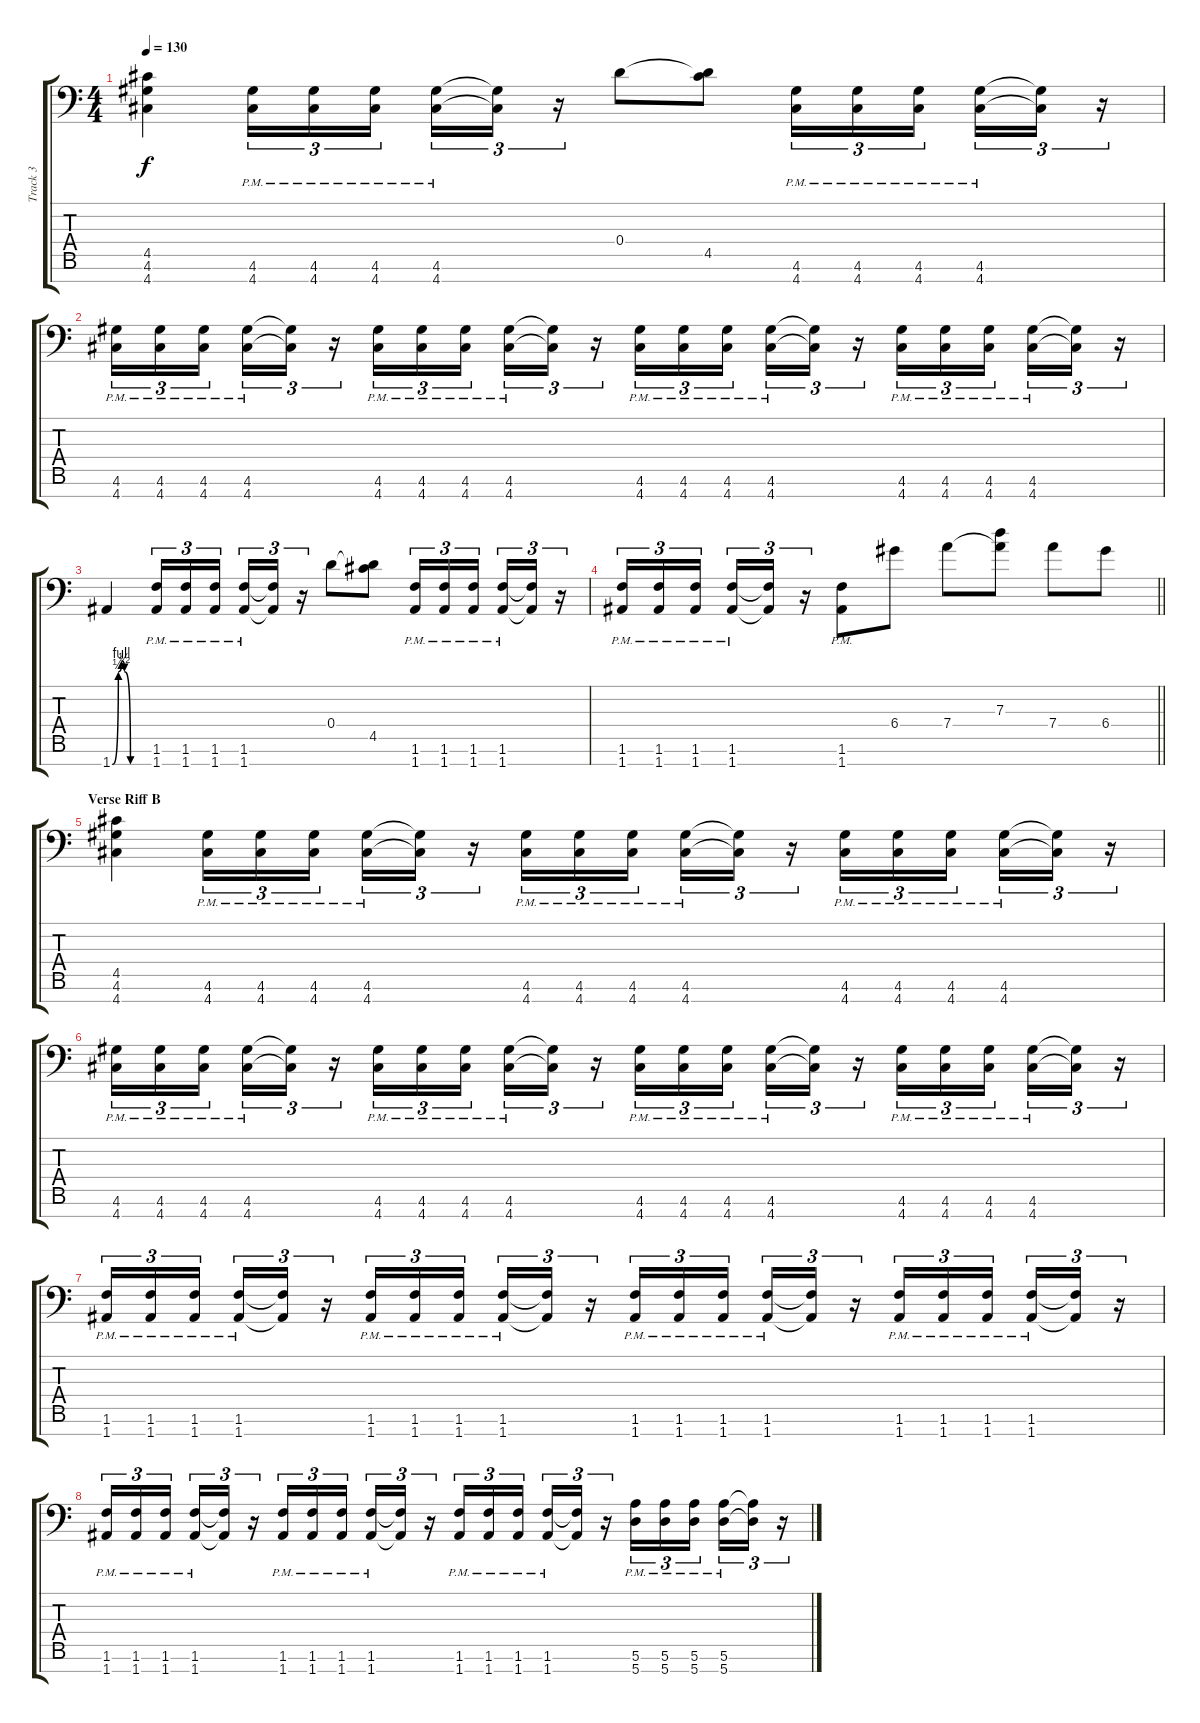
\track ("Track 3" "Track 3") {instrument overdrivenguitar}
\staff {score tabs}
\tuning (E4 B3 G3 D3 A2 E2 A1) {hide}
\ts (4 4)
\tempo 130
\clef f4
\ks c
(4.5 4.6 4.7).4{dy f} (4.6{pm} 4.7{pm}).16{tu (3 2)} (4.6{pm} 4.7{pm}).16{tu (3 2)} (4.6{pm} 4.7{pm}).16{tu (3 2) beam splitsecondary} (4.6{pm} 4.7{pm}).16{tu (3 2)} (4.6{t} 4.7{t}).16{tu (3 2)} r.16{tu (3 2)} 0.4.8 (0.4{t} 4.5).8 (4.6{pm} 4.7{pm}).16{tu (3 2)} (4.6{pm} 4.7{pm}).16{tu (3 2)} (4.6{pm} 4.7{pm}).16{tu (3 2) beam splitsecondary} (4.6{pm} 4.7{pm}).16{tu (3 2)} (4.6{t} 4.7{t}).16{tu (3 2)} r.16{tu (3 2)} |
(4.6{pm} 4.7{pm}).16{tu (3 2)} (4.6{pm} 4.7{pm}).16{tu (3 2)} (4.6{pm} 4.7{pm}).16{tu (3 2) beam splitsecondary} (4.6{pm} 4.7{pm}).16{tu (3 2)} (4.6{t} 4.7{t}).16{tu (3 2)} r.16{tu (3 2)} (4.6{pm} 4.7{pm}).16{tu (3 2)} (4.6{pm} 4.7{pm}).16{tu (3 2)} (4.6{pm} 4.7{pm}).16{tu (3 2) beam splitsecondary} (4.6{pm} 4.7{pm}).16{tu (3 2)} (4.6{t} 4.7{t}).16{tu (3 2)} r.16{tu (3 2)} (4.6{pm} 4.7{pm}).16{tu (3 2)} (4.6{pm} 4.7{pm}).16{tu (3 2)} (4.6{pm} 4.7{pm}).16{tu (3 2) beam splitsecondary} (4.6{pm} 4.7{pm}).16{tu (3 2)} (4.6{t} 4.7{t}).16{tu (3 2)} r.16{tu (3 2)} (4.6{pm} 4.7{pm}).16{tu (3 2)} (4.6{pm} 4.7{pm}).16{tu (3 2)} (4.6{pm} 4.7{pm}).16{tu (3 2) beam splitsecondary} (4.6{pm} 4.7{pm}).16{tu (3 2)} (4.6{t} 4.7{t}).16{tu (3 2)} r.16{tu (3 2)} |
1.7{be (custom 0 0 10 2 15 4 20 2 30 0 60 0)}.4 (1.6{pm} 1.7{pm}).16{tu (3 2)} (1.6{pm} 1.7{pm}).16{tu (3 2)} (1.6{pm} 1.7{pm}).16{tu (3 2) beam splitsecondary} (1.6{pm} 1.7{pm}).16{tu (3 2)} (1.6{t} 1.7{t}).16{tu (3 2)} r.16{tu (3 2)} 0.4.8 (0.4{t} 4.5).8 (1.6{pm} 1.7{pm}).16{tu (3 2)} (1.6{pm} 1.7{pm}).16{tu (3 2)} (1.6{pm} 1.7{pm}).16{tu (3 2) beam splitsecondary} (1.6{pm} 1.7{pm}).16{tu (3 2)} (1.6{t} 1.7{t}).16{tu (3 2)} r.16{tu (3 2)} |
\barLineRight lightlight
(1.6{pm} 1.7{pm}).16{tu (3 2)} (1.6{pm} 1.7{pm}).16{tu (3 2)} (1.6{pm} 1.7{pm}).16{tu (3 2) beam splitsecondary} (1.6{pm} 1.7{pm}).16{tu (3 2)} (1.6{t} 1.7{t}).16{tu (3 2)} r.16{tu (3 2)} (1.6{pm} 1.7{pm}).8 6.4.8 7.4.8 (7.3 7.4{t}).8 7.4.8 6.4.8 |
\section ("" "Verse Riff B")
(4.5 4.6 4.7).4 (4.6{pm} 4.7{pm}).16{tu (3 2)} (4.6{pm} 4.7{pm}).16{tu (3 2)} (4.6{pm} 4.7{pm}).16{tu (3 2) beam splitsecondary} (4.6{pm} 4.7{pm}).16{tu (3 2)} (4.6{t} 4.7{t}).16{tu (3 2)} r.16{tu (3 2)} (4.6{pm} 4.7{pm}).16{tu (3 2)} (4.6{pm} 4.7{pm}).16{tu (3 2)} (4.6{pm} 4.7{pm}).16{tu (3 2) beam splitsecondary} (4.6{pm} 4.7{pm}).16{tu (3 2)} (4.6{t} 4.7{t}).16{tu (3 2)} r.16{tu (3 2)} (4.6{pm} 4.7{pm}).16{tu (3 2)} (4.6{pm} 4.7{pm}).16{tu (3 2)} (4.6{pm} 4.7{pm}).16{tu (3 2) beam splitsecondary} (4.6{pm} 4.7{pm}).16{tu (3 2)} (4.6{t} 4.7{t}).16{tu (3 2)} r.16{tu (3 2)} |
(4.6{pm} 4.7{pm}).16{tu (3 2)} (4.6{pm} 4.7{pm}).16{tu (3 2)} (4.6{pm} 4.7{pm}).16{tu (3 2) beam splitsecondary} (4.6{pm} 4.7{pm}).16{tu (3 2)} (4.6{t} 4.7{t}).16{tu (3 2)} r.16{tu (3 2)} (4.6{pm} 4.7{pm}).16{tu (3 2)} (4.6{pm} 4.7{pm}).16{tu (3 2)} (4.6{pm} 4.7{pm}).16{tu (3 2) beam splitsecondary} (4.6{pm} 4.7{pm}).16{tu (3 2)} (4.6{t} 4.7{t}).16{tu (3 2)} r.16{tu (3 2)} (4.6{pm} 4.7{pm}).16{tu (3 2)} (4.6{pm} 4.7{pm}).16{tu (3 2)} (4.6{pm} 4.7{pm}).16{tu (3 2) beam splitsecondary} (4.6{pm} 4.7{pm}).16{tu (3 2)} (4.6{t} 4.7{t}).16{tu (3 2)} r.16{tu (3 2)} (4.6{pm} 4.7{pm}).16{tu (3 2)} (4.6{pm} 4.7{pm}).16{tu (3 2)} (4.6{pm} 4.7{pm}).16{tu (3 2) beam splitsecondary} (4.6{pm} 4.7{pm}).16{tu (3 2)} (4.6{t} 4.7{t}).16{tu (3 2)} r.16{tu (3 2)} |
(1.6{pm} 1.7{pm}).16{tu (3 2)} (1.6{pm} 1.7{pm}).16{tu (3 2)} (1.6{pm} 1.7{pm}).16{tu (3 2) beam splitsecondary} (1.6{pm} 1.7{pm}).16{tu (3 2)} (1.6{t} 1.7{t}).16{tu (3 2)} r.16{tu (3 2)} (1.6{pm} 1.7{pm}).16{tu (3 2)} (1.6{pm} 1.7{pm}).16{tu (3 2)} (1.6{pm} 1.7{pm}).16{tu (3 2) beam splitsecondary} (1.6{pm} 1.7{pm}).16{tu (3 2)} (1.6{t} 1.7{t}).16{tu (3 2)} r.16{tu (3 2)} (1.6{pm} 1.7{pm}).16{tu (3 2)} (1.6{pm} 1.7{pm}).16{tu (3 2)} (1.6{pm} 1.7{pm}).16{tu (3 2) beam splitsecondary} (1.6{pm} 1.7{pm}).16{tu (3 2)} (1.6{t} 1.7{t}).16{tu (3 2)} r.16{tu (3 2)} (1.6{pm} 1.7{pm}).16{tu (3 2)} (1.6{pm} 1.7{pm}).16{tu (3 2)} (1.6{pm} 1.7{pm}).16{tu (3 2) beam splitsecondary} (1.6{pm} 1.7{pm}).16{tu (3 2)} (1.6{t} 1.7{t}).16{tu (3 2)} r.16{tu (3 2)} |
(1.6{pm} 1.7{pm}).16{tu (3 2)} (1.6{pm} 1.7{pm}).16{tu (3 2)} (1.6{pm} 1.7{pm}).16{tu (3 2) beam splitsecondary} (1.6{pm} 1.7{pm}).16{tu (3 2)} (1.6{t} 1.7{t}).16{tu (3 2)} r.16{tu (3 2)} (1.6{pm} 1.7{pm}).16{tu (3 2)} (1.6{pm} 1.7{pm}).16{tu (3 2)} (1.6{pm} 1.7{pm}).16{tu (3 2) beam splitsecondary} (1.6{pm} 1.7{pm}).16{tu (3 2)} (1.6{t} 1.7{t}).16{tu (3 2)} r.16{tu (3 2)} (1.6{pm} 1.7{pm}).16{tu (3 2)} (1.6{pm} 1.7{pm}).16{tu (3 2)} (1.6{pm} 1.7{pm}).16{tu (3 2) beam splitsecondary} (1.6{pm} 1.7{pm}).16{tu (3 2)} (1.6{t} 1.7{t}).16{tu (3 2)} r.16{tu (3 2)} (5.6{pm} 5.7{pm}).16{tu (3 2)} (5.6{pm} 5.7{pm}).16{tu (3 2)} (5.6{pm} 5.7{pm}).16{tu (3 2) beam splitsecondary} (5.6{pm} 5.7{pm}).16{tu (3 2)} (5.6{t} 5.7{t}).16{tu (3 2)} r.16{tu (3 2)}
